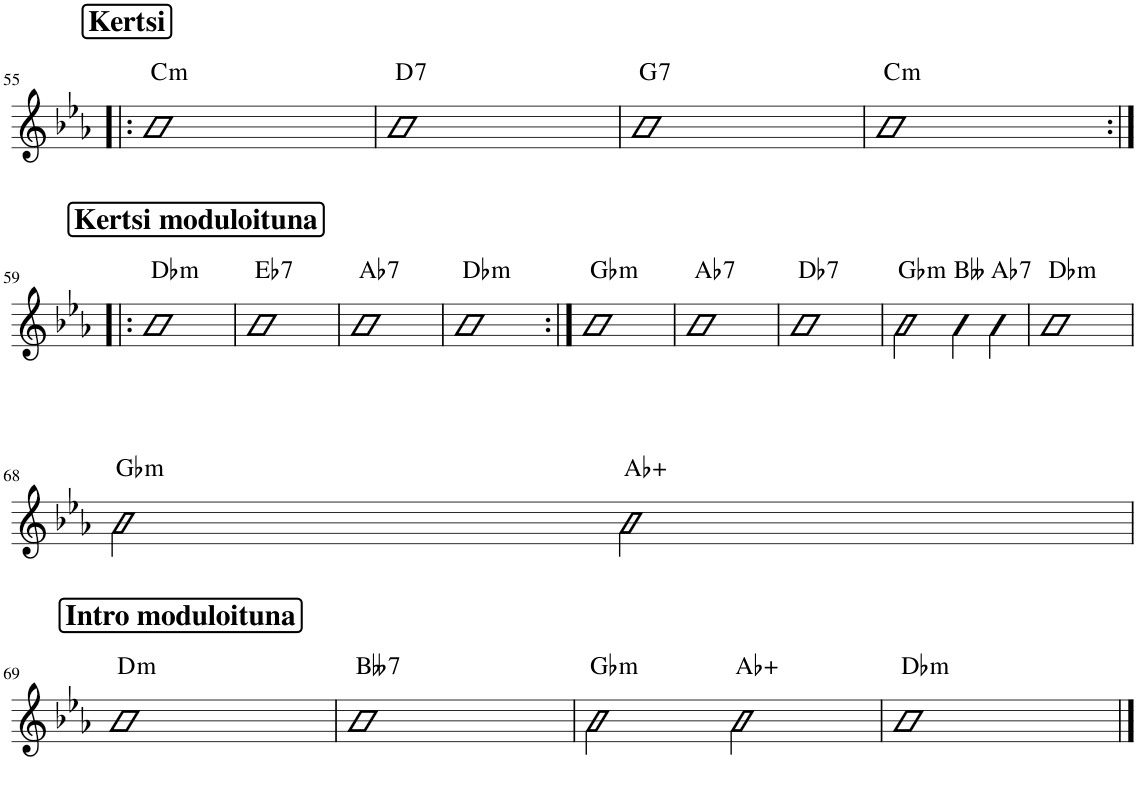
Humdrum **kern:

**kern	**harte
*part1	*part1
*staff1	*
*I"Piano	*
*I'Pno.	*
!!LO:PB:g=z
*clefG2	*
*k[b-e-a-]	*
*M4/4	*
!!LO:REH:place=s1:a:B:cj:fs=14:t=Kertsi
=55!|:	=55!|:
!	!LO:H:kt=m
1b-	C:min
=56	=56
!	!LO:H:kt=7
1b-	D:7
=57	=57
!	!LO:H:kt=7
1b-	G:7
=58	=58
!	!LO:H:kt=m
1b-	C:min
!!LO:LB:g=z
!!LO:REH:place=s1:a:B:cj:fs=14:t=Kertsi moduloituna
=59:|!|:	=59:|!|:
!	!LO:H:kt=m
1b-	Db:min
=60	=60
!	!LO:H:kt=7
1b-	Eb:7
=61	=61
!	!LO:H:kt=7
1b-	Ab:7
=62	=62
!	!LO:H:kt=m
1b-	Db:min
=63:|!	=63:|!
!	!LO:H:kt=m
1b-	Gb:min
=64	=64
!	!LO:H:kt=7
1b-	Ab:7
=65	=65
!	!LO:H:kt=7
1b-	Db:7
=66	=66
!	!LO:H:kt=m
2b-\	Gb:min
4dd\ 4aa-\	Bbb:maj
!	!LO:H:kt=7
4b-\	Ab:7
=67	=67
!	!LO:H:kt=m
1b-	Db:min
!!LO:LB:g=z
=68	=68
!	!LO:H:kt=m
2cc\	Gb:min
2b-\	Ab:aug
!!LO:LB:g=z
!!LO:REH:place=s1:a:B:cj:fs=14:t=Intro moduloituna
=69	=69
!	!LO:H:kt=m
1a-	D:min
=70	=70
!	!LO:H:kt=7
1a-	Bbb:7
=71	=71
!	!LO:H:kt=m
2b-\	Gb:min
2b-\	Ab:aug
=72	=72
!	!LO:H:kt=m
1b-	Db:min
==	==
*-	*-
